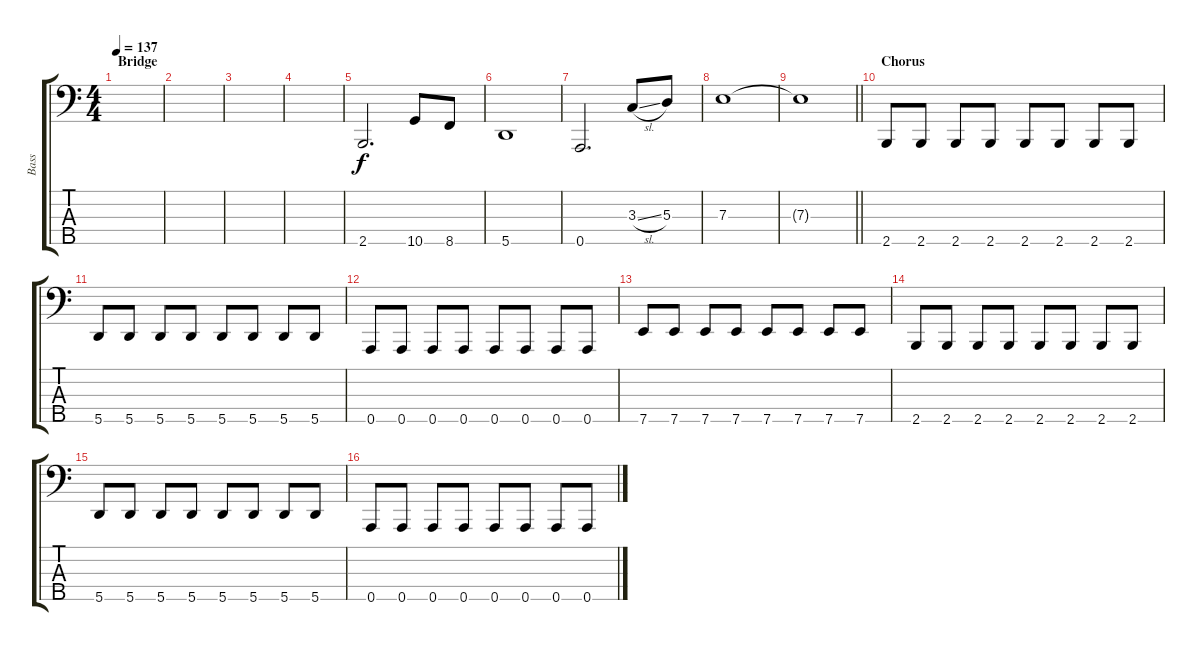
\track ("Bass" "Bass") {instrument electricbassfinger}
\staff {score tabs}
\tuning (G2 D2 A1 E1 A0) {hide}
\ts (4 4)
\section ("" "Bridge")
\tempo 137
\clef f4
\ks c
|
|
|
|
2.5.2{d} 10.5.8 8.5.8 |
5.5.1 |
0.5.2{d} 3.3{sl}.8 5.3.8 |
7.3.1 |
\barLineRight lightlight
7.3{t}.1 |
\section ("" "Chorus")
2.5.8 2.5.8 2.5.8 2.5.8 2.5.8 2.5.8 2.5.8 2.5.8 |
5.5.8 5.5.8 5.5.8 5.5.8 5.5.8 5.5.8 5.5.8 5.5.8 |
0.5.8 0.5.8 0.5.8 0.5.8 0.5.8 0.5.8 0.5.8 0.5.8 |
7.5.8 7.5.8 7.5.8 7.5.8 7.5.8 7.5.8 7.5.8 7.5.8 |
2.5.8 2.5.8 2.5.8 2.5.8 2.5.8 2.5.8 2.5.8 2.5.8 |
5.5.8 5.5.8 5.5.8 5.5.8 5.5.8 5.5.8 5.5.8 5.5.8 |
0.5.8 0.5.8 0.5.8 0.5.8 0.5.8 0.5.8 0.5.8 0.5.8
